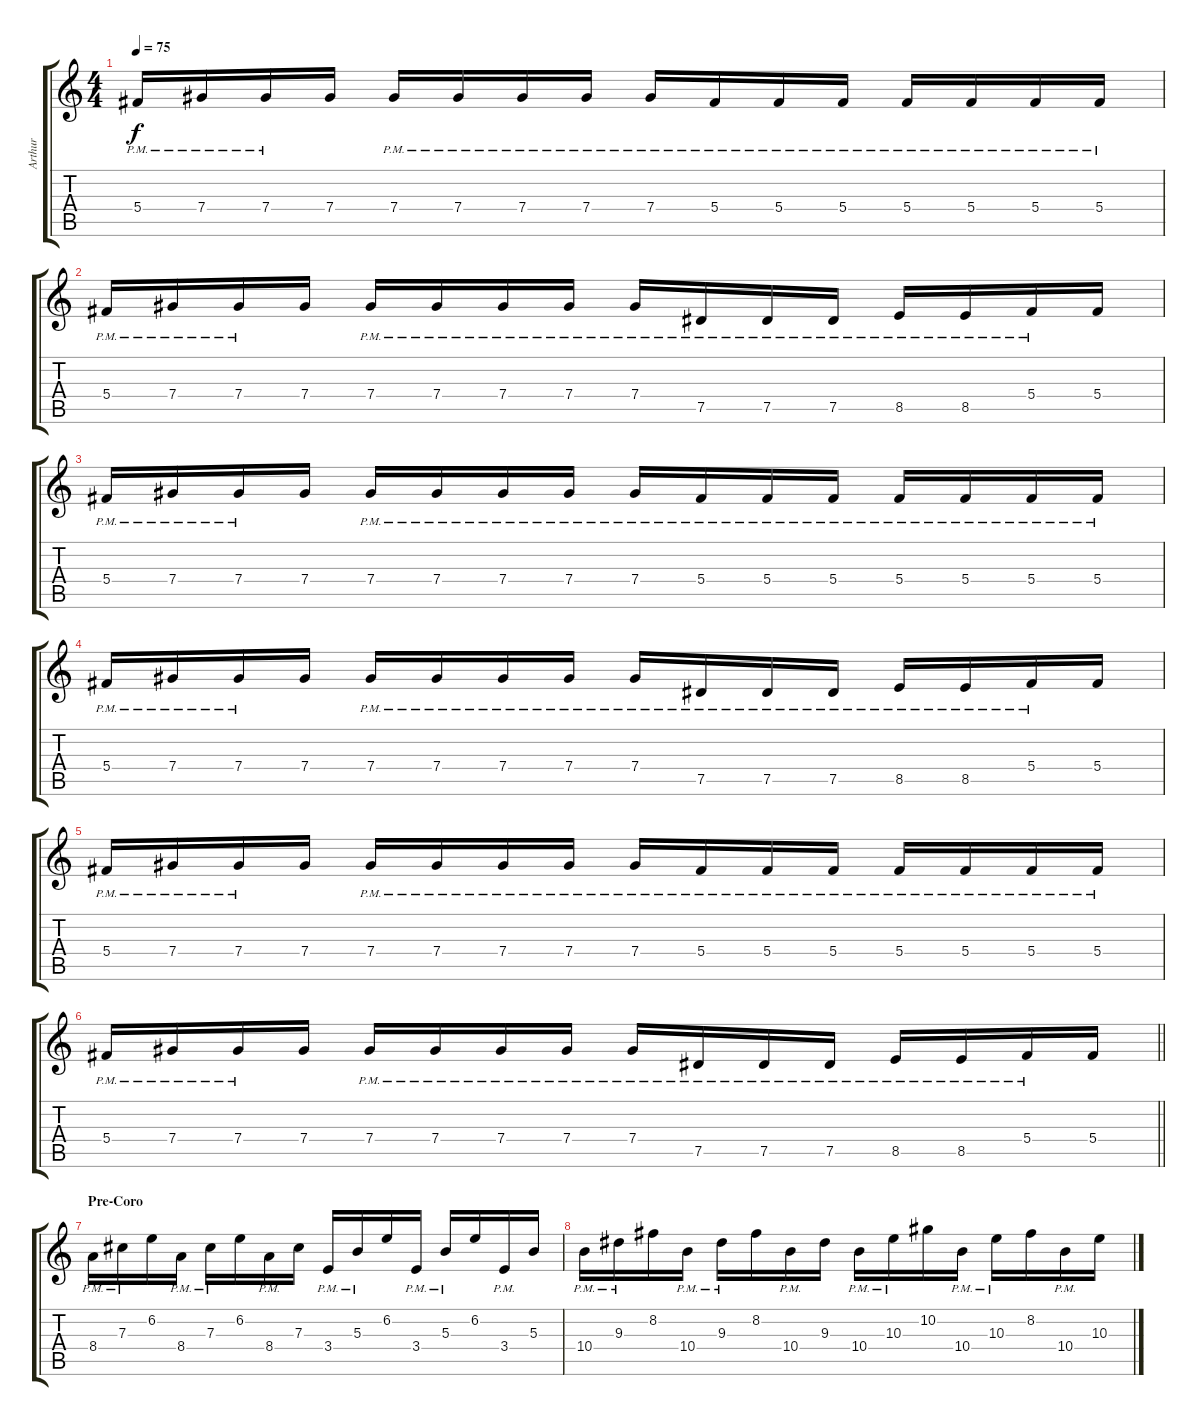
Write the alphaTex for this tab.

\track ("Arthur" "Arthur") {instrument electricguitarclean}
\staff {score tabs}
\tuning (Eb4 Bb3 Gb3 Db3 Ab2 Eb2) {hide}
\ts (4 4)
\tempo 75
\clef g2
\ks c
5.4{pm}.16{dy f} 7.4{pm}.16 7.4{pm}.16 7.4.16 7.4{pm}.16 7.4{pm}.16 7.4{pm}.16 7.4{pm}.16 7.4{pm}.16 5.4{pm}.16 5.4{pm}.16 5.4{pm}.16 5.4{pm}.16 5.4{pm}.16 5.4{pm}.16 5.4{pm}.16 |
5.4{pm}.16 7.4{pm}.16 7.4{pm}.16 7.4.16 7.4{pm}.16 7.4{pm}.16 7.4{pm}.16 7.4{pm}.16 7.4{pm}.16 7.5{pm}.16 7.5{pm}.16 7.5{pm}.16 8.5{pm}.16 8.5{pm}.16 5.4{pm}.16 5.4.16 |
5.4{pm}.16 7.4{pm}.16 7.4{pm}.16 7.4.16 7.4{pm}.16 7.4{pm}.16 7.4{pm}.16 7.4{pm}.16 7.4{pm}.16 5.4{pm}.16 5.4{pm}.16 5.4{pm}.16 5.4{pm}.16 5.4{pm}.16 5.4{pm}.16 5.4{pm}.16 |
5.4{pm}.16 7.4{pm}.16 7.4{pm}.16 7.4.16 7.4{pm}.16 7.4{pm}.16 7.4{pm}.16 7.4{pm}.16 7.4{pm}.16 7.5{pm}.16 7.5{pm}.16 7.5{pm}.16 8.5{pm}.16 8.5{pm}.16 5.4{pm}.16 5.4.16 |
5.4{pm}.16 7.4{pm}.16 7.4{pm}.16 7.4.16 7.4{pm}.16 7.4{pm}.16 7.4{pm}.16 7.4{pm}.16 7.4{pm}.16 5.4{pm}.16 5.4{pm}.16 5.4{pm}.16 5.4{pm}.16 5.4{pm}.16 5.4{pm}.16 5.4{pm}.16 |
\barLineRight lightlight
5.4{pm}.16 7.4{pm}.16 7.4{pm}.16 7.4.16 7.4{pm}.16 7.4{pm}.16 7.4{pm}.16 7.4{pm}.16 7.4{pm}.16 7.5{pm}.16 7.5{pm}.16 7.5{pm}.16 8.5{pm}.16 8.5{pm}.16 5.4{pm}.16 5.4.16 |
\section ("" "Pre-Coro")
8.4{pm}.16 7.3{pm}.16 6.2.16 8.4{pm}.16 7.3{pm}.16 6.2.16 8.4{pm}.16 7.3.16 3.4{pm}.16 5.3{pm}.16 6.2.16 3.4{pm}.16 5.3{pm}.16 6.2.16 3.4{pm}.16 5.3.16 |
10.4{pm}.16 9.3{pm}.16 8.2.16 10.4{pm}.16 9.3{pm}.16 8.2.16 10.4{pm}.16 9.3.16 10.4{pm}.16 10.3{pm}.16 10.2.16 10.4{pm}.16 10.3{pm}.16 8.2.16 10.4{pm}.16 10.3.16
